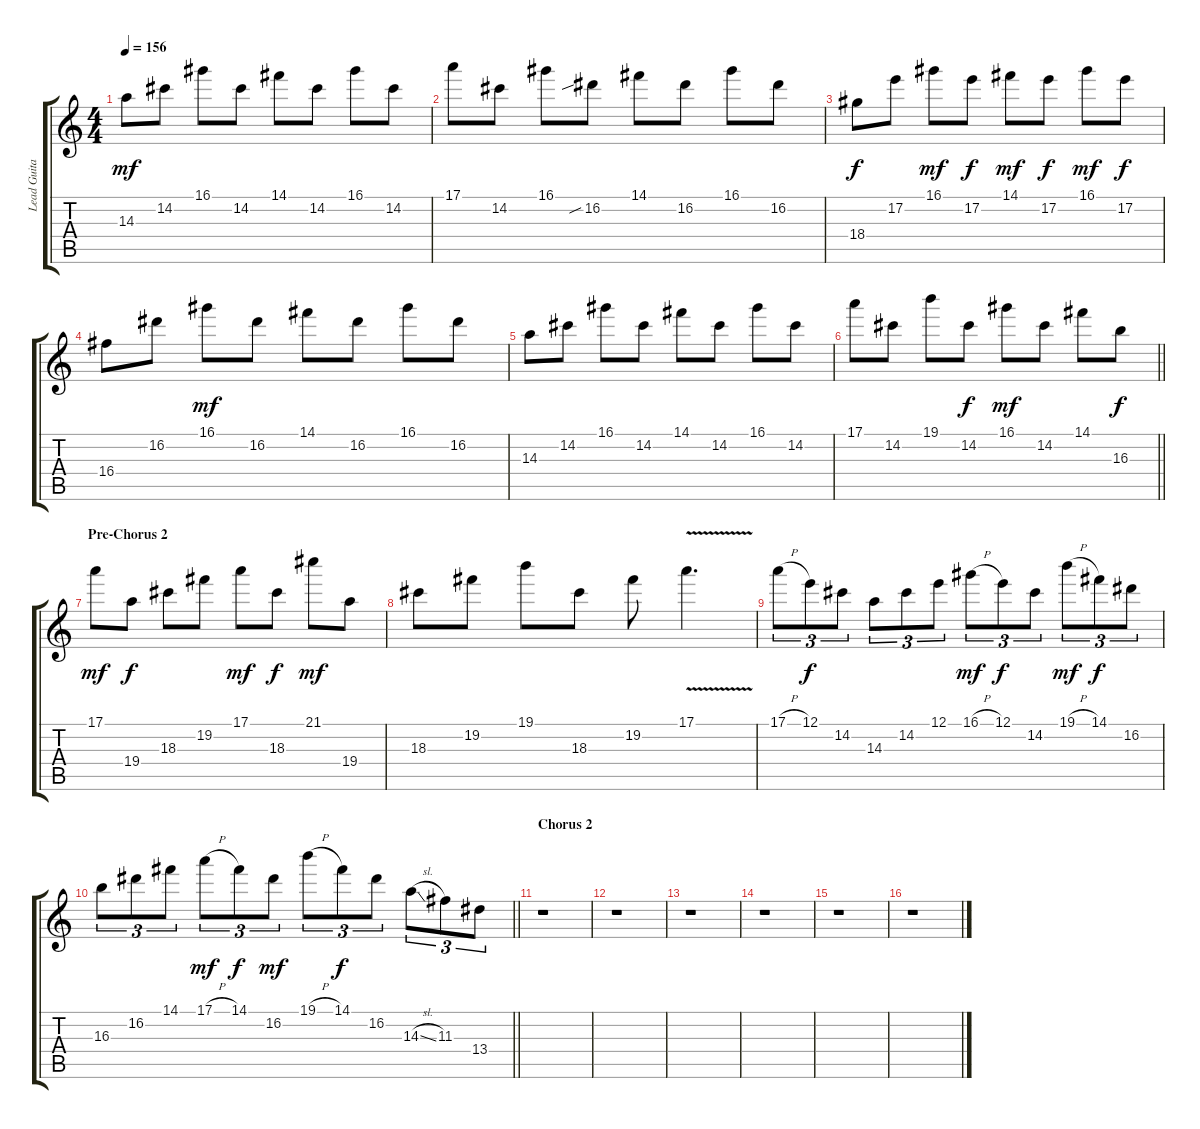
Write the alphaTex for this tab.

\track ("Lead Guitar 2" "Lead Guita") {instrument distortionguitar}
\staff {score tabs}
\tuning (E4 B3 G3 D3 A2 E2) {hide}
\ts (4 4)
\tempo 156
\clef g2
\ks c
14.3.8{dy mf} 14.2.8 16.1.8 14.2.8 14.1.8 14.2.8 16.1.8 14.2.8 |
17.1.8 14.2.8 16.1.8 16.2{sib}.8 14.1.8 16.2.8 16.1.8 16.2.8 |
18.4.8{dy f} 17.2.8 16.1.8{dy mf} 17.2.8{dy f} 14.1.8{dy mf} 17.2.8{dy f} 16.1.8{dy mf} 17.2.8{dy f} |
16.4.8 16.2.8 16.1.8{dy mf} 16.2.8 14.1.8 16.2.8 16.1.8 16.2.8 |
14.3.8 14.2.8 16.1.8 14.2.8 14.1.8 14.2.8 16.1.8 14.2.8 |
\barLineRight lightlight
17.1.8 14.2.8 19.1.8 14.2.8{dy f} 16.1.8{dy mf} 14.2.8 14.1.8 16.3.8{dy f} |
\section ("" "Pre-Chorus 2")
17.1.8{dy mf} 19.4.8{dy f} 18.3.8 19.2.8 17.1.8{dy mf} 18.3.8{dy f} 21.1.8{dy mf} 19.4.8 |
18.3.8 19.2.8 19.1.8 18.3.8 19.2.8 17.1{v}.4{d} |
17.1{h}.8{tu (3 2)} 12.1.8{tu (3 2) dy f} 14.2.8{tu (3 2)} 14.3.8{tu (3 2)} 14.2.8{tu (3 2)} 12.1.8{tu (3 2)} 16.1{h}.8{tu (3 2) dy mf} 12.1.8{tu (3 2) dy f} 14.2.8{tu (3 2)} 19.1{h}.8{tu (3 2) dy mf} 14.1.8{tu (3 2) dy f} 16.2.8{tu (3 2)} |
\barLineRight lightlight
16.3.8{tu (3 2)} 16.2.8{tu (3 2)} 14.1.8{tu (3 2)} 17.1{h}.8{tu (3 2) dy mf} 14.1.8{tu (3 2) dy f} 16.2.8{tu (3 2) dy mf} 19.1{h}.8{tu (3 2)} 14.1.8{tu (3 2) dy f} 16.2.8{tu (3 2)} 14.3{sl}.8{tu (3 2)} 11.3.8{tu (3 2)} 13.4.8{tu (3 2)} |
\section ("" "Chorus 2")
r.1 |
r.1 |
r.1 |
r.1 |
r.1 |
r.1
